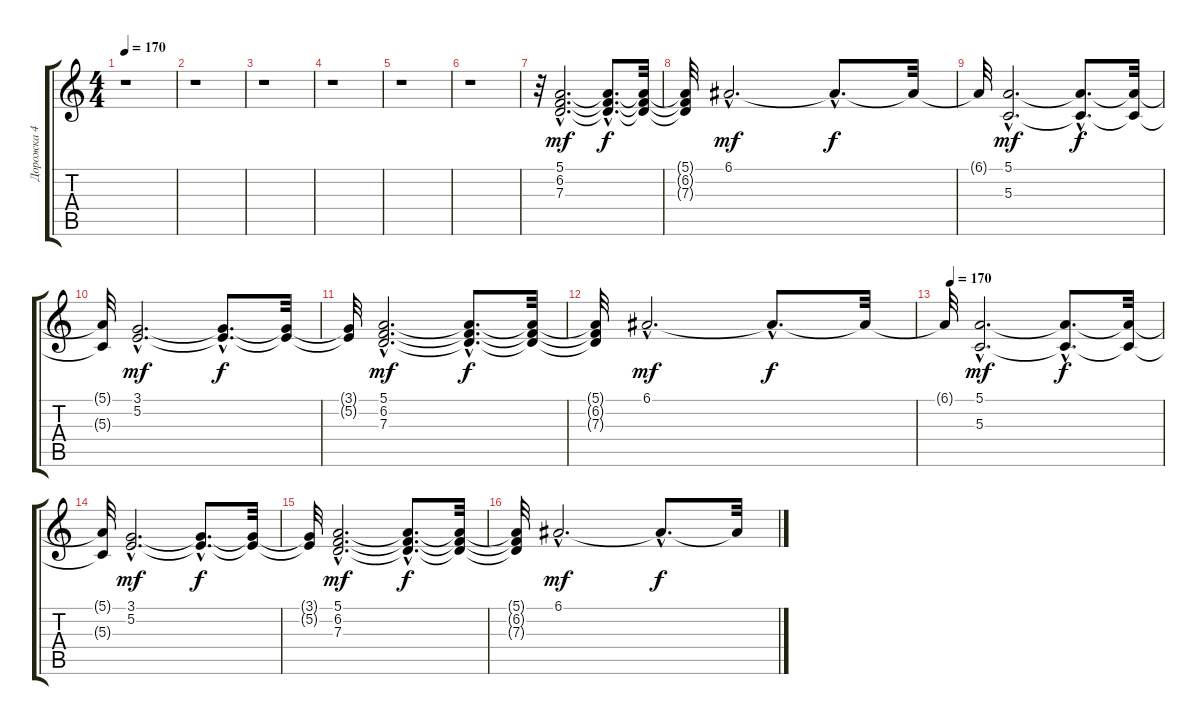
\track ("Дорожка 4" "Дорожка 4") {instrument choiraahs}
\staff {score tabs}
\tuning (E4 B3 G3 D3 A2 E2) {hide}
\ts (4 4)
\tempo 170
\clef g2
\ks c
r.1{dy f} |
r.1 |
r.1 |
r.1 |
r.1 |
r.1 |
r.32 (5.1{hac} 6.2{hac} 7.3{hac}).2{d dy mf} (5.1{hac t} 6.2{hac t} 7.3{hac t}).8{d dy f} (5.1{t} 6.2{t} 7.3{t}).32 |
(5.1{t} 6.2{t} 7.3{t}).32 6.1{hac}.2{d dy mf} 6.1{hac t}.8{d dy f} 6.1{t}.32 |
6.1{t}.32 (5.1{hac} 5.3{hac}).2{d dy mf} (5.1{hac t} 5.3{hac t}).8{d dy f} (5.1{t} 5.3{t}).32 |
(5.1{t} 5.3{t}).32 (3.1{hac} 5.2{hac}).2{d dy mf} (3.1{hac t} 5.2{hac t}).8{d dy f} (3.1{t} 5.2{t}).32 |
(3.1{t} 5.2{t}).32 (5.1{hac} 6.2{hac} 7.3{hac}).2{d dy mf} (5.1{hac t} 6.2{hac t} 7.3{hac t}).8{d dy f} (5.1{t} 6.2{t} 7.3{t}).32 |
(5.1{t} 6.2{t} 7.3{t}).32 6.1{hac}.2{d dy mf} 6.1{hac t}.8{d dy f} 6.1{t}.32 |
\tempo (170 0.03125)
6.1{t}.32 (5.1{hac} 5.3{hac}).2{d dy mf} (5.1{hac t} 5.3{hac t}).8{d dy f} (5.1{t} 5.3{t}).32 |
(5.1{t} 5.3{t}).32 (3.1{hac} 5.2{hac}).2{d dy mf} (3.1{hac t} 5.2{hac t}).8{d dy f} (3.1{t} 5.2{t}).32 |
(3.1{t} 5.2{t}).32 (5.1{hac} 6.2{hac} 7.3{hac}).2{d dy mf} (5.1{hac t} 6.2{hac t} 7.3{hac t}).8{d dy f} (5.1{t} 6.2{t} 7.3{t}).32 |
(5.1{t} 6.2{t} 7.3{t}).32 6.1{hac}.2{d dy mf} 6.1{hac t}.8{d dy f} 6.1{t}.32
